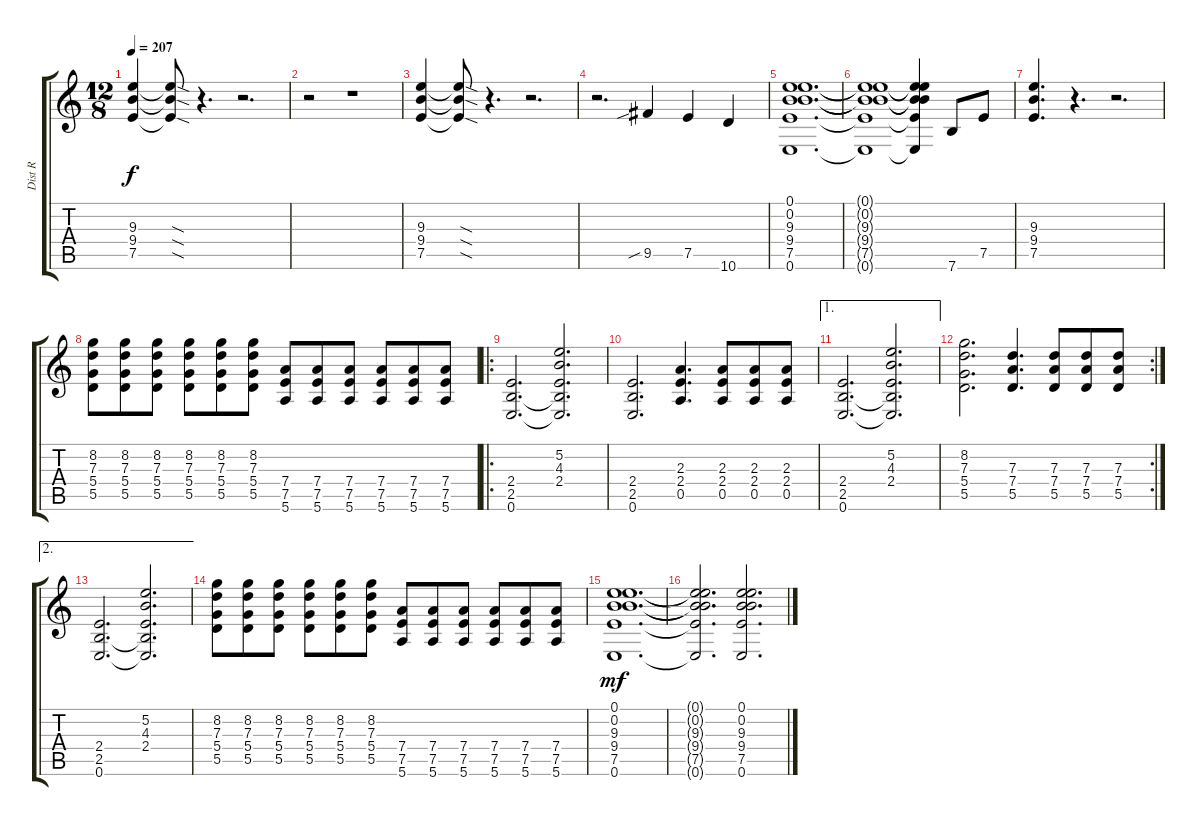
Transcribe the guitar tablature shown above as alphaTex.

\track ("Dist R" "Dist R") {instrument distortionguitar}
\staff {score tabs}
\tuning (E4 B3 G3 D3 A2 E2) {hide}
\ts (12 8)
\tempo 207
\clef g2
\ks c
(9.3 9.4 7.5).4{dy f instrument distortionguitar} (9.3{sod t} 9.4{sod t} 7.5{sod t}).8 r.4{d} r.2{d} |
r.2 r.1 |
(9.3 9.4 7.5).4 (9.3{sod t} 9.4{sod t} 7.5{sod t}).8 r.4{d} r.2{d} |
r.2{d} 9.5{sib}.4 7.5.4 10.6.4 |
(0.1 0.2 9.3 9.4 7.5 0.6).1{d} |
(0.1{t} 0.2{t} 9.3{t} 9.4{t} 7.5{t} 0.6{t}).1 (0.1{t} 0.2{t} 9.3{t} 9.4{t} 7.5{t} 0.6{t}).4 7.6.8 7.5.8 |
(9.3 9.4 7.5).4{d} r.4{d} r.2{d} |
(8.2 7.3 5.4 5.5).8 (8.2 7.3 5.4 5.5).8 (8.2 7.3 5.4 5.5).8 (8.2 7.3 5.4 5.5).8 (8.2 7.3 5.4 5.5).8 (8.2 7.3 5.4 5.5).8 (7.4 7.5 5.6).8 (7.4 7.5 5.6).8 (7.4 7.5 5.6).8 (7.4 7.5 5.6).8 (7.4 7.5 5.6).8 (7.4 7.5 5.6).8 |
\ro
(2.4 2.5 0.6).2{d} (5.2 4.3 2.4 2.5{t} 0.6{t}).2{d} |
(2.4 2.5 0.6).2{d} (2.3 2.4 0.5).4{d} (2.3 2.4 0.5).8 (2.3 2.4 0.5).8 (2.3 2.4 0.5).8 |
\ae 1
(2.4 2.5 0.6).2{d} (5.2 4.3 2.4 2.5{t} 0.6{t}).2{d} |
\rc 2
(8.2 7.3 5.4 5.5).2{d} (7.3 7.4 5.5).4{d} (7.3 7.4 5.5).8 (7.3 7.4 5.5).8 (7.3 7.4 5.5).8 |
\ae 2
(2.4 2.5 0.6).2{d} (5.2 4.3 2.4 2.5{t} 0.6{t}).2{d} |
(8.2 7.3 5.4 5.5).8 (8.2 7.3 5.4 5.5).8 (8.2 7.3 5.4 5.5).8 (8.2 7.3 5.4 5.5).8 (8.2 7.3 5.4 5.5).8 (8.2 7.3 5.4 5.5).8 (7.4 7.5 5.6).8 (7.4 7.5 5.6).8 (7.4 7.5 5.6).8 (7.4 7.5 5.6).8 (7.4 7.5 5.6).8 (7.4 7.5 5.6).8 |
(0.1 0.2 9.3 9.4 7.5 0.6).1{d dy mf} |
(0.1{t} 0.2{t} 9.3{t} 9.4{t} 7.5{t} 0.6{t}).2{d} (0.1 0.2 9.3 9.4 7.5 0.6).2{d}
